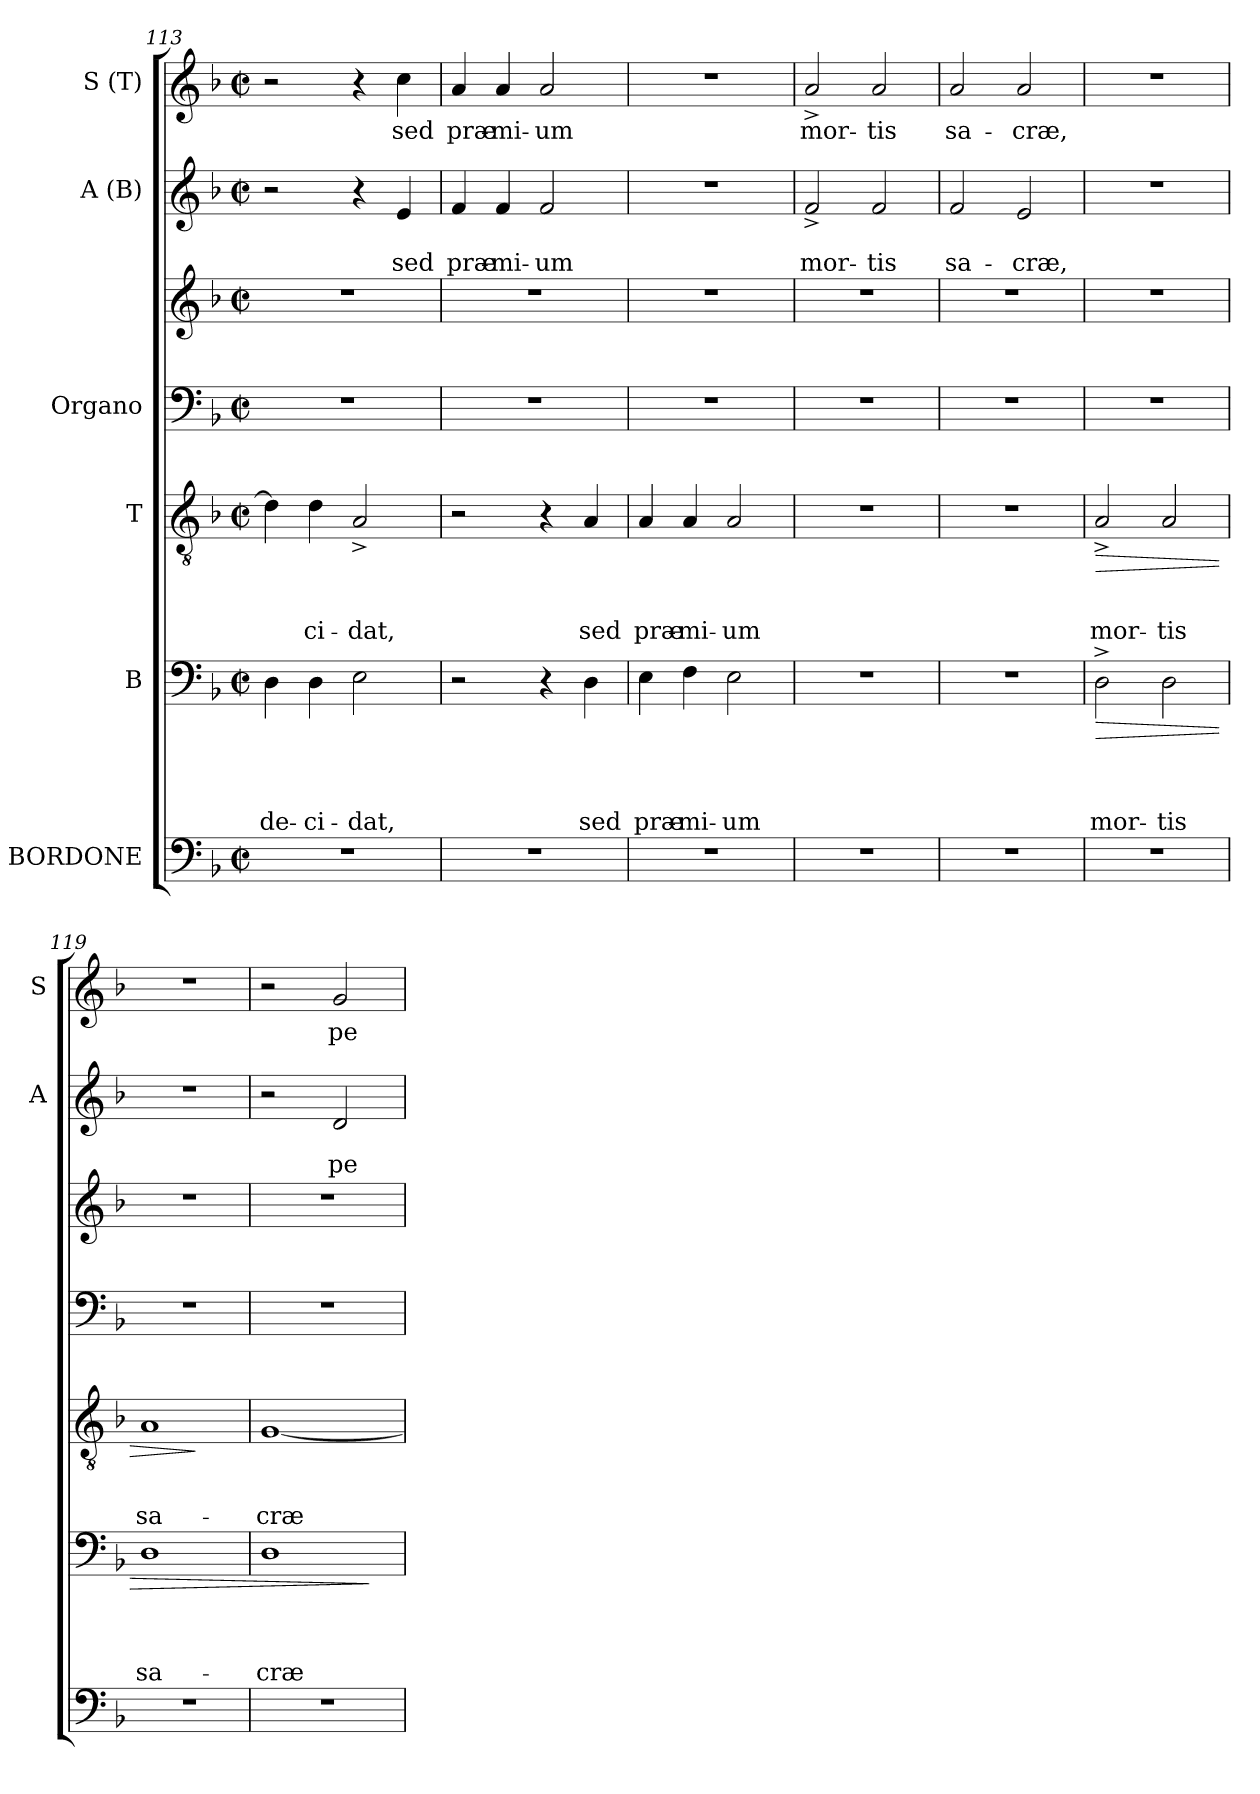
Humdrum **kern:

**kern	**kern	**text	**text	**text	**text	**dynam	**kern	**text	**text	**text	**dynam	**kern	**kern	**kern	**text	**text	**kern	**text
*part6	*part5	*part5	*part5	*part5	*part5	*part5	*part4	*part4	*part4	*part4	*part4	*part3	*part3	*part2	*part2	*part2	*part1	*part1
*staff7	*staff6	*staff6	*staff6	*staff6	*staff6	*staff6	*staff5	*staff5	*staff5	*staff5	*staff5	*staff4	*staff3	*staff2	*staff2	*staff2	*staff1	*staff1
*I"BORDONE	*I"B	*	*	*	*	*	*I"T	*	*	*	*	*I"Organo	*	*I"A (B)	*	*	*I"S (T)	*
*	*	*	*	*	*	*	*	*	*	*	*	*	*	*I'A	*	*	*I'S	*
!!LO:LB:g=z
*clefF4	*clefF4	*	*	*	*	*	*clefGv2	*	*	*	*	*clefF4	*clefG2	*clefG2	*	*	*clefG2	*
*k[b-]	*k[b-]	*	*	*	*	*	*k[b-]	*	*	*	*	*k[b-]	*k[b-]	*k[b-]	*	*	*k[b-]	*
*F:	*F:	*	*	*	*	*	*F:	*	*	*	*	*F:	*F:	*F:	*	*	*F:	*
*M2/2	*M2/2	*	*	*	*	*	*M2/2	*	*	*	*	*M2/2	*M2/2	*M2/2	*	*	*M2/2	*
*met(c|)	*met(c|)	*	*	*	*	*	*met(c|)	*	*	*	*	*met(c|)	*met(c|)	*met(c|)	*	*	*met(c|)	*
=113	=113	=113	=113	=113	=113	=113	=113	=113	=113	=113	=113	=113	=113	=113	=113	=113	=113	=113
!	!	!	!	!	!LO:LY:b	!	!	!	!	!	!	!	!	!	!	!	!	!
1r	4D\	.	.	.	de-	.	4d\]	.	.	.	.	1r	1r	2r	.	.	2r	.
!	!	!	!	!	!LO:LY:b	!	!	!	!	!LO:LY:b	!	!	!	!	!	!	!	!
.	4D\	.	.	.	-ci-	.	4d\	.	.	-ci-	.	.	.	.	.	.	.	.
!	!	!	!	!	!LO:LY:b	!	!	!	!	!LO:LY:b	!	!	!	!	!	!	!	!
.	2E\	.	.	.	-dat,	.	2A^</	.	.	-dat,	.	.	.	4r	.	.	4r	.
!	!	!	!	!	!	!	!	!	!	!	!	!	!	!	!	!LO:LY:b	!	!LO:LY:b
.	.	.	.	.	.	.	.	.	.	.	.	.	.	4e/	.	sed	4cc\	sed
=114	=114	=114	=114	=114	=114	=114	=114	=114	=114	=114	=114	=114	=114	=114	=114	=114	=114	=114
!	!	!	!	!	!	!	!	!	!	!	!	!	!	!	!	!LO:LY:b	!	!LO:LY:b
1r	2r	.	.	.	.	.	2r	.	.	.	.	1r	1r	4f/	.	præ-	4a/	præ-
!	!	!	!	!	!	!	!	!	!	!	!	!	!	!	!	!LO:LY:b	!	!LO:LY:b
.	.	.	.	.	.	.	.	.	.	.	.	.	.	4f/	.	-mi-	4a/	-mi-
!	!	!	!	!	!	!	!	!	!	!	!	!	!	!	!	!LO:LY:b	!	!LO:LY:b
.	4r	.	.	.	.	.	4r	.	.	.	.	.	.	2f/	.	-um	2a/	-um
!	!	!	!	!	!LO:LY:b	!	!	!	!	!LO:LY:b	!	!	!	!	!	!	!	!
.	4D\	.	.	.	sed	.	4A/	.	.	sed	.	.	.	.	.	.	.	.
=115	=115	=115	=115	=115	=115	=115	=115	=115	=115	=115	=115	=115	=115	=115	=115	=115	=115	=115
!	!	!	!	!	!LO:LY:b	!	!	!	!	!LO:LY:b	!	!	!	!	!	!	!	!
1r	4E\	.	.	.	præ-	.	4A/	.	.	præ-	.	1r	1r	1r	.	.	1r	.
!	!	!	!	!	!LO:LY:b	!	!	!	!	!LO:LY:b	!	!	!	!	!	!	!	!
.	4F\	.	.	.	-mi-	.	4A/	.	.	-mi-	.	.	.	.	.	.	.	.
!	!	!	!	!	!LO:LY:b	!	!	!	!	!LO:LY:b	!	!	!	!	!	!	!	!
.	2E\	.	.	.	-um	.	2A/	.	.	-um	.	.	.	.	.	.	.	.
=116	=116	=116	=116	=116	=116	=116	=116	=116	=116	=116	=116	=116	=116	=116	=116	=116	=116	=116
!	!	!	!	!	!	!	!	!	!	!	!	!	!	!	!	!LO:LY:b	!	!LO:LY:b
1r	1r	.	.	.	.	.	1r	.	.	.	.	1r	1r	2f^</	.	mor-	2a^</	mor-
!	!	!	!	!	!	!	!	!	!	!	!	!	!	!	!	!LO:LY:b	!	!LO:LY:b
.	.	.	.	.	.	.	.	.	.	.	.	.	.	2f/	.	-tis	2a/	-tis
=117	=117	=117	=117	=117	=117	=117	=117	=117	=117	=117	=117	=117	=117	=117	=117	=117	=117	=117
!	!	!	!	!	!	!	!	!	!	!	!	!	!	!	!	!LO:LY:b	!	!LO:LY:b
1r	1r	.	.	.	.	.	1r	.	.	.	.	1r	1r	2f/	.	sa-	2a/	sa-
!	!	!	!	!	!	!	!	!	!	!	!	!	!	!	!	!LO:LY:b	!	!LO:LY:b
.	.	.	.	.	.	.	.	.	.	.	.	.	.	2e/	.	-cræ,	2a/	-cræ,
=118	=118	=118	=118	=118	=118	=118	=118	=118	=118	=118	=118	=118	=118	=118	=118	=118	=118	=118
!	!	!	!	!	!LO:LY:b	!LO:HP:b	!	!	!	!LO:LY:b	!LO:HP:b	!	!	!	!	!	!	!
1r	2D^>\	.	.	.	mor-	>	2A^</	.	.	mor-	>	1r	1r	1r	.	.	1r	.
!	!	!	!	!	!LO:LY:b	!	!	!	!	!LO:LY:b	!	!	!	!	!	!	!	!
.	2D\	.	.	.	-tis	.	2A/	.	.	-tis	.	.	.	.	.	.	.	.
=119	=119	=119	=119	=119	=119	=119	=119	=119	=119	=119	=119	=119	=119	=119	=119	=119	=119	=119
!	!	!	!	!	!LO:LY:b	!	!	!	!	!LO:LY:b	!	!	!	!	!	!	!	!
1r	1D	.	.	.	sa-	.	1A	.	.	sa-	.	1r	1r	1r	.	.	1r	.
.	.	.	.	.	.	.	.	.	.	.	]	.	.	.	.	.	.	.
!!LO:PB:g=z
=120	=120	=120	=120	=120	=120	=120	=120	=120	=120	=120	=120	=120	=120	=120	=120	=120	=120	=120
!	!	!	!	!	!LO:LY:b	!	!	!	!	!LO:LY:b	!	!	!	!	!	!	!	!
1r	1D	.	.	.	-cræ	.	[<1G	.	.	-cræ	]	1r	1r	2r	.	.	2r	.
!	!	!	!	!	!	!	!	!	!	!	!	!	!	!	!	!LO:LY:b	!	!LO:LY:b
.	.	.	.	.	.	.	.	.	.	.	.	.	.	2d/	.	pe-	2g/	pe-
.	.	.	.	.	.	]	.	.	.	.	]	.	.	.	.	.	.	.
=	=	=	=	=	=	=	=	=	=	=	=	=	=	=	=	=	=	=
*-	*-	*-	*-	*-	*-	*-	*-	*-	*-	*-	*-	*-	*-	*-	*-	*-	*-	*-
